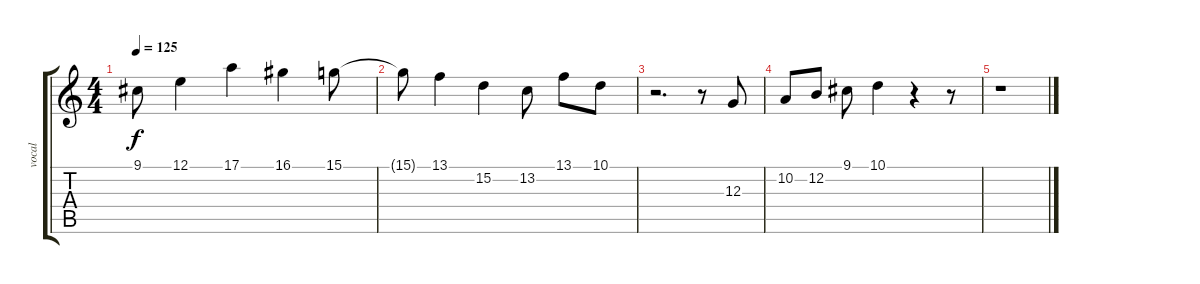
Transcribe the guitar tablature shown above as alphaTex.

\track ("vocal" "vocal") {instrument lead6voice}
\staff {score tabs}
\tuning (E4 B3 G3 D3 A2 E2) {hide}
\ts (4 4)
\tempo 125
\clef g2
\ks c
9.1.8{dy f} 12.1.4 17.1.4 16.1.4 15.1.8 |
15.1{t}.8 13.1.4 15.2.4 13.2.8 13.1.8 10.1.8 |
r.2{d} r.8 12.3.8 |
10.2.8 12.2.8 9.1.8 10.1.4 r.4 r.8 |
r.1
